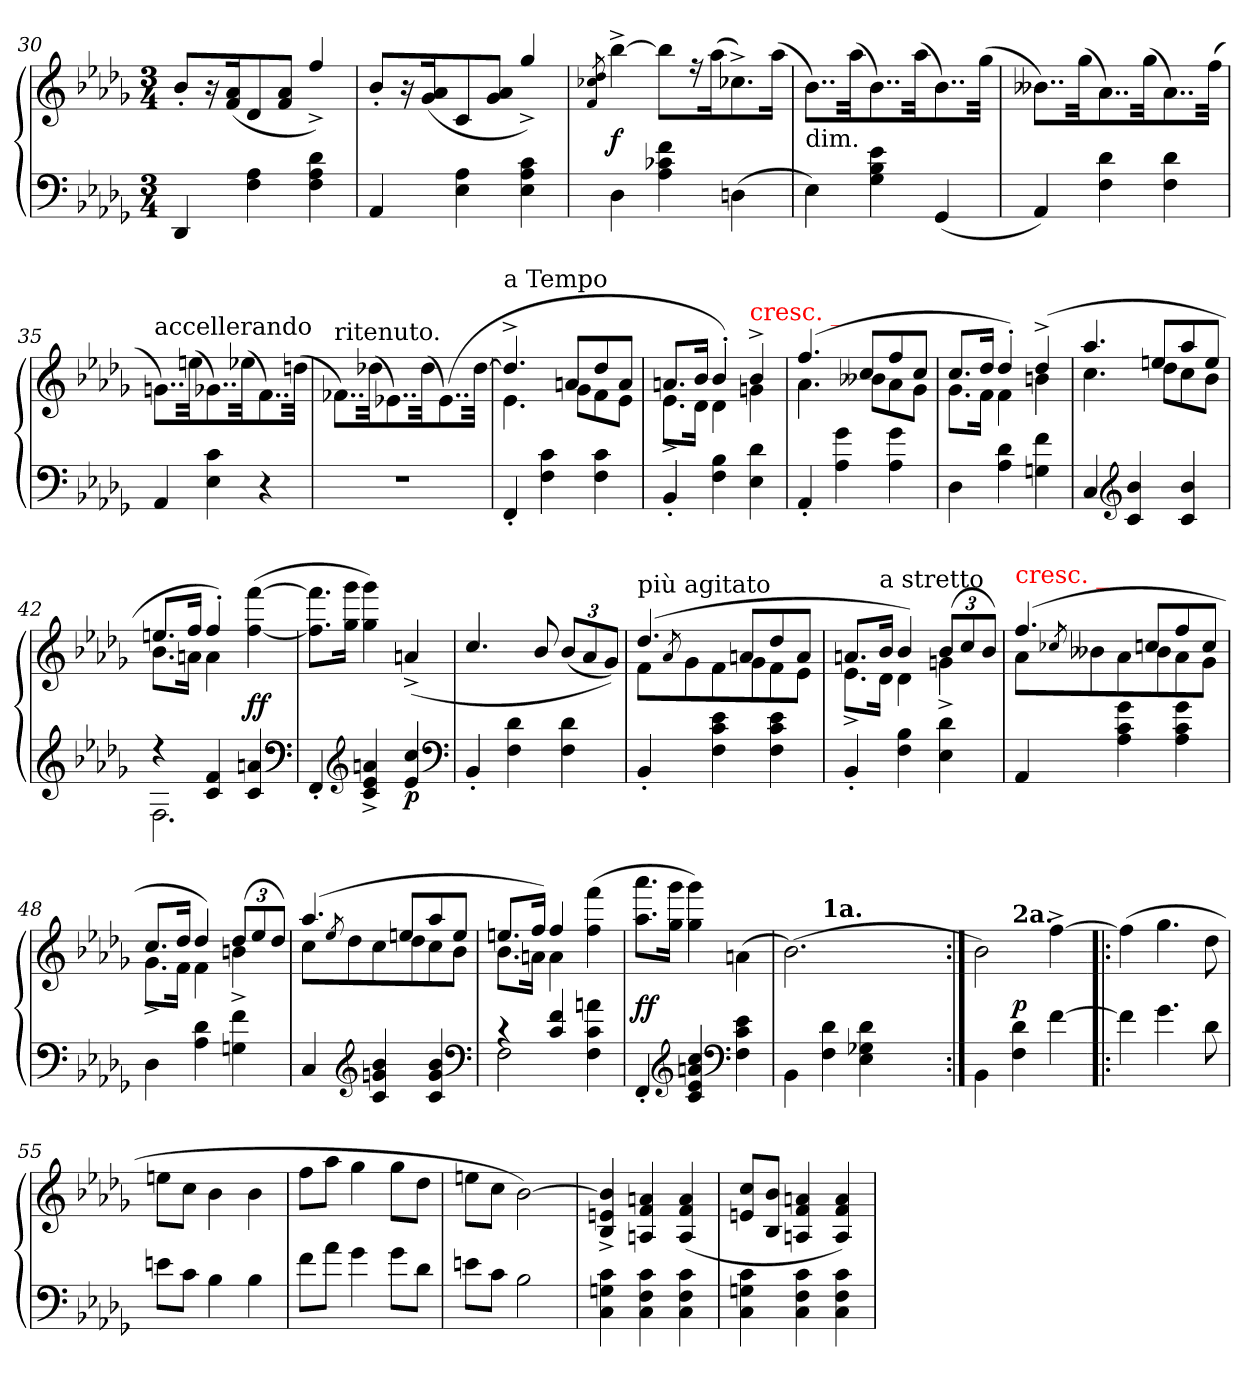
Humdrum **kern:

**kern	**kern	**dynam
*part1	*part1	*part1
*staff2	*staff1	*staff1/2
*clefF4	*clefG2	*
*k[b-e-a-d-g-]	*k[b-e-a-d-g-]	*
*b-:	*b-:	*
*M3/4	*M3/4	*
=30	=30	=30
4DD-	8b-'<L	.
.	16r	.
.	(16a- 16fk	.
4A- 4F	8d-	.
.	8a- 8fJ	.
4d- 4A- 4F	4ff^>/)	.
=31	=31	=31
4AA-	8b-'<L	.
.	16r	.
.	(16a- 16g-k	.
4A- 4E-	8c	.
.	8a- 8g-J	.
4c 4A- 4E-	4gg-^>/)	.
=32	=32	=32
.	8qf/ 8qcc-X/ 8qdd-/	.
4D-	[4bb-^<	f
4f 4c-X 4A-	8bb-L]	.
.	16r	.
.	(16aa-k	.
(4Dn	8.cc-X^<)	.
.	(16aa-Jk	.
=33	=33	=33
!	!LO:TX:c:t=dim.	!
4E-)	8..b-L)	.
.	(32aa-kk	.
4e- 4B- 4G-	8..b-)	.
.	(32aa-kk	.
(4GG-	8..b-)	.
.	(32gg-Jkk	.
=34	=34	=34
4AA-)	8..b--XL)	.
.	(32gg-kk	.
4d- 4F	8..a-)	.
.	(32gg-kk	.
4d- 4F	8..a-)	.
.	(32ffJkk	.
=35	=35	=35
!	!LO:TX:a:t=accellerando	!
4AA-	8..gnL)	.
.	(32eenkk	.
4c 4E-	8..g-X)	.
.	(32ee-Xkk	.
4r	8..f)	.
.	(32ddnJkk	.
=36	=36	=36
!	!LO:TX:a:t=ritenuto.	!
2.r	8..f-X\L)	.
.	(32dd-Xkk	.
.	8..e-X)	.
.	(32dd-kk	.
.	(<8..e-)	.
.	[32dd-Jkk	.
=37	=37	=37
*	*^	*
!	!LO:TX:a:t=a Tempo	!	!
4FF'<	(4.dd-^>]	4.e-)	.
4c 4F	.	.	.
.	8anL	8g-L	.
4c 4F	8dd-	8f	.
.	8aJ	8e-J	.
=38	=38	=38	=38
4BB-'<	8.anL	8.e-^<L	.
.	16b-Jk	16d-Jk	.
4B- 4F	4b-'>)	4d-	.
!	!LO:TX:a:color=red:t=cresc. _	!	!
4d- 4E-	4b-^>	4gn	.
=39	=39	=39	=39
4AA-'<	(4.ff	4.a-	.
4g- 4A-	.	.	.
.	8ccL	8b--XL	.
4g- 4A-	8ff	8a-	.
.	8ccJ	8g-J	.
=40	=40	=40	=40
4D-	8.ccL	8.g-L	.
.	16dd-Jk	16fJk	.
4d- 4A-	4dd-'>)	4f	.
4f 4Gn	(4dd-^>	4bn	.
=41	=41	=41	=41
4C	4.aa-	4.cc	.
*clefG2	*	*	*
4b- 4c	.	.	.
.	8eenL	8dd-L	.
4b- 4c	8aa-	8cc	.
.	8eeJ	8b-J	.
=42	=42	=42	=42
*^	*	*	*
4r	2.F)	8.eenL	8.b-L	.
.	.	16ffJk	16anJk	.
4f 4c	.	4ff'>)	4a	.
(4an 4c	.	4ryy	(>[4fff [4ff	ff
*v	*v	*	*	*
*	*v	*v	*
*clefF4	*	*
=43	=43	=43
4FF'	8.fff] 8.ff]L	.
.	16ggg- 16gg-Jk	.
*clefG2	*	*
4an^> 4e-^> 4c^>	4ggg- 4gg-)	.
!	!	!LO:DY:b=2
4cc 4e-	(>4an^<	p
*clefF4	*	*
=44	=44	=44
4BB-'<	4.cc/	.
4d- 4F	.	.
.	8b-/	.
*	*Xbrackettup	*
4d- 4F	(12b-L	.
.	12a-	.
.	12g-J))	.
=45	=45	=45
*	*^	*
!	!LO:TX:a:t=più agitato	!	!
4BB-'<	(4.dd-	8fL	.
.	.	8qa-/	.
.	.	8g-	.
4e- 4c 4F	.	8f	.
.	8anL	8g-	.
4e- 4c 4F	8dd-	8f	.
.	8aJ	8e-J	.
=46	=46	=46	=46
4BB-'<	8.anL	8.e-^<L	.
!	!LO:TX:a:t=a stretto	!	!
.	16b-Jk	16d-Jk	.
4B- 4F	4b-)	4d-	.
4d- 4E-	(12b-L	4gn^<	.
.	12cc	.	.
.	12b-J)	.	.
=47	=47	=47	=47
!	!LO:TX:a:color=red:t=cresc. _	!	!
4AA-	(4.ff	8a-L	.
.	.	8qcc-X/	.
.	.	8b--X	.
4g- 4c 4A-	.	8a-	.
.	8ccnL	8b--	.
4g- 4c 4A-	8ff	8a-	.
.	8ccJ	8g-J	.
=48	=48	=48	=48
4D-	8.ccL	8.g-^<L	.
.	16dd-Jk	16fJk	.
4d- 4A-	4dd-)	4f	.
4f 4Gn	(12dd-L	4bn^<	.
.	12ee-	.	.
.	12dd-J)	.	.
=49	=49	=49	=49
4C	(4.aa-	8ccL	.
.	.	8qee-/	.
.	.	8dd-	.
*clefG2	*	*	*
4b- 4gn 4c	.	8cc	.
.	8eenL	8dd-	.
4b- 4g 4c	8aa-	8cc	.
.	8eeJ	8b-J	.
*clefF4	*	*	*
=50	=50	=50	=50
*^	*	*	*
4rc	2F	8.eenL	8.b-L	.
.	.	16ffJk)	16anJk	.
4f 4c	.	4ff	4a	.
4ryy	4an 4c 4F	4ryy	(4fff 4ff	.
*v	*v	*	*	*
*	*v	*v	*
=51	=51	=51
4FF'<	8.aaa- 8.aa-L	ff
.	16ggg- 16gg-Jk	.
*clefG2	*	*
4cc 4an 4e- 4c	4ggg- 4gg-)	.
*clefF4	*	*
4e- 4c 4F	(4an\	.
=52	=52	=52
*	*^	*
4BB-\	(2.b-)	4ryy	.
!	!	!LO:TX:a:B:t=1a.	!
4d- 4F	.	1ryy	.
4d- 4G-X 4E-	.	.	.
2ryy	2ryy	.	.
=53:|!	=53:|!	=53:|!	=53:|!
4BB-\	2b-)	4ryy	.
!	!	!LO:TX:a:B:t=2a.	!
4d- 4F	.	2ryy	p
[4f	[4ff^<	.	.
=54!|:	=54!|:	=54!|:	=54!|:
!	!LO:TX:a:t=legato.	!	!
!	!LO:TX:b:t=sotto voce.	!	!
*	*v	*v	*
4f]	(>4ff]	.
4.g-	4.gg-	.
8d-	8dd-	.
=55	=55	=55
8enL	8eenL	.
8cJ	8ccJ	.
4B-	4b-	.
4B-	4b-	.
=56	=56	=56
8fL	8ffL	.
8a-J	8aa-J	.
4g-	4gg-	.
8g-L	8gg-L	.
8d-J	8dd-J	.
=57	=57	=57
8enL	8eenL	.
8cJ	8ccJ	.
2B-	[2b-)	.
=58	=58	=58
4c 4Gn 4C	4b-]^< 4en^< 4B-^<	.
4c 4F 4C	4an 4f 4An	.
4c 4F 4C	(>4a 4f 4A	.
=59	=59	=59
4c 4Gn 4C	8cc 8enL	.
.	8b- 8B-J	.
4c 4F 4C	4an 4f 4An	.
4c 4F 4C	4a 4f 4A)	.
=	=	=
*-	*-	*-
